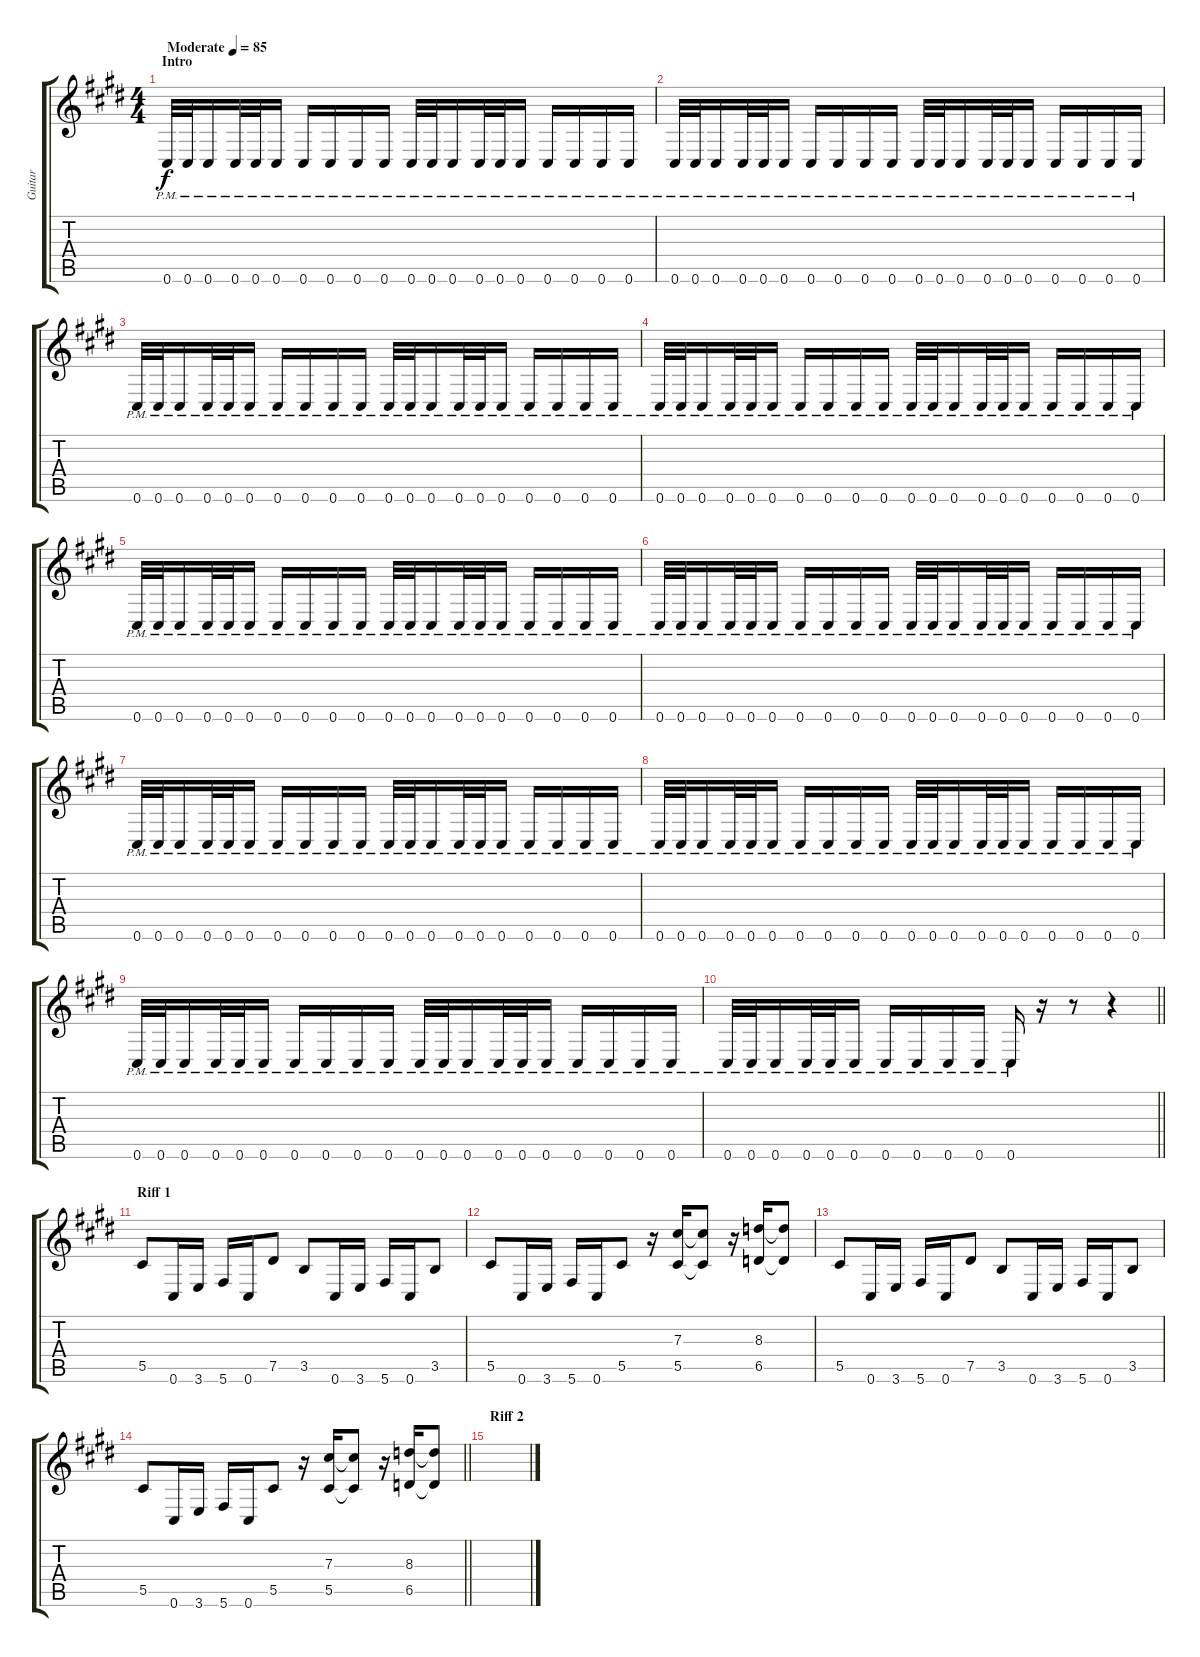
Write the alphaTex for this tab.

\track ("Guitar" "Guitar") {instrument distortionguitar}
\staff {score tabs}
\tuning (Eb4 Bb3 Gb3 Db3 Ab2 Db2) {hide}
\ts (4 4)
\section ("" "Intro")
\tempo (85 "Moderate")
\clef g2
\ks e
0.6{pm}.32{dy f instrument distortionguitar} 0.6{pm}.32 0.6{pm}.16 0.6{pm}.32 0.6{pm}.32 0.6{pm}.16 0.6{pm}.16 0.6{pm}.16 0.6{pm}.16 0.6{pm}.16 0.6{pm}.32 0.6{pm}.32 0.6{pm}.16 0.6{pm}.32 0.6{pm}.32 0.6{pm}.16 0.6{pm}.16 0.6{pm}.16 0.6{pm}.16 0.6{pm}.16 |
0.6{pm}.32 0.6{pm}.32 0.6{pm}.16 0.6{pm}.32 0.6{pm}.32 0.6{pm}.16 0.6{pm}.16 0.6{pm}.16 0.6{pm}.16 0.6{pm}.16 0.6{pm}.32 0.6{pm}.32 0.6{pm}.16 0.6{pm}.32 0.6{pm}.32 0.6{pm}.16 0.6{pm}.16 0.6{pm}.16 0.6{pm}.16 0.6{pm}.16 |
0.6{pm}.32 0.6{pm}.32 0.6{pm}.16 0.6{pm}.32 0.6{pm}.32 0.6{pm}.16 0.6{pm}.16 0.6{pm}.16 0.6{pm}.16 0.6{pm}.16 0.6{pm}.32 0.6{pm}.32 0.6{pm}.16 0.6{pm}.32 0.6{pm}.32 0.6{pm}.16 0.6{pm}.16 0.6{pm}.16 0.6{pm}.16 0.6{pm}.16 |
0.6{pm}.32 0.6{pm}.32 0.6{pm}.16 0.6{pm}.32 0.6{pm}.32 0.6{pm}.16 0.6{pm}.16 0.6{pm}.16 0.6{pm}.16 0.6{pm}.16 0.6{pm}.32 0.6{pm}.32 0.6{pm}.16 0.6{pm}.32 0.6{pm}.32 0.6{pm}.16 0.6{pm}.16 0.6{pm}.16 0.6{pm}.16 0.6{pm}.16 |
0.6{pm}.32 0.6{pm}.32 0.6{pm}.16 0.6{pm}.32 0.6{pm}.32 0.6{pm}.16 0.6{pm}.16 0.6{pm}.16 0.6{pm}.16 0.6{pm}.16 0.6{pm}.32 0.6{pm}.32 0.6{pm}.16 0.6{pm}.32 0.6{pm}.32 0.6{pm}.16 0.6{pm}.16 0.6{pm}.16 0.6{pm}.16 0.6{pm}.16 |
0.6{pm}.32 0.6{pm}.32 0.6{pm}.16 0.6{pm}.32 0.6{pm}.32 0.6{pm}.16 0.6{pm}.16 0.6{pm}.16 0.6{pm}.16 0.6{pm}.16 0.6{pm}.32 0.6{pm}.32 0.6{pm}.16 0.6{pm}.32 0.6{pm}.32 0.6{pm}.16 0.6{pm}.16 0.6{pm}.16 0.6{pm}.16 0.6{pm}.16 |
0.6{pm}.32 0.6{pm}.32 0.6{pm}.16 0.6{pm}.32 0.6{pm}.32 0.6{pm}.16 0.6{pm}.16 0.6{pm}.16 0.6{pm}.16 0.6{pm}.16 0.6{pm}.32 0.6{pm}.32 0.6{pm}.16 0.6{pm}.32 0.6{pm}.32 0.6{pm}.16 0.6{pm}.16 0.6{pm}.16 0.6{pm}.16 0.6{pm}.16 |
0.6{pm}.32 0.6{pm}.32 0.6{pm}.16 0.6{pm}.32 0.6{pm}.32 0.6{pm}.16 0.6{pm}.16 0.6{pm}.16 0.6{pm}.16 0.6{pm}.16 0.6{pm}.32 0.6{pm}.32 0.6{pm}.16 0.6{pm}.32 0.6{pm}.32 0.6{pm}.16 0.6{pm}.16 0.6{pm}.16 0.6{pm}.16 0.6{pm}.16 |
0.6{pm}.32 0.6{pm}.32 0.6{pm}.16 0.6{pm}.32 0.6{pm}.32 0.6{pm}.16 0.6{pm}.16 0.6{pm}.16 0.6{pm}.16 0.6{pm}.16 0.6{pm}.32 0.6{pm}.32 0.6{pm}.16 0.6{pm}.32 0.6{pm}.32 0.6{pm}.16 0.6{pm}.16 0.6{pm}.16 0.6{pm}.16 0.6{pm}.16 |
\barLineRight lightlight
0.6{pm}.32 0.6{pm}.32 0.6{pm}.16 0.6{pm}.32 0.6{pm}.32 0.6{pm}.16 0.6{pm}.16 0.6{pm}.16 0.6{pm}.16 0.6{pm}.16 0.6{pm}.16 r.16 r.8 r.4 |
\section ("" "Riff 1")
5.5.8 0.6.16 3.6.16 5.6.16 0.6.16 7.5.8 3.5.8 0.6.16 3.6.16 5.6.16 0.6.16 3.5.8 |
5.5.8 0.6.16 3.6.16 5.6.16 0.6.16 5.5.8 r.16 (7.3 5.5).16 (7.3{t} 5.5{t}).8 r.16 (8.3 6.5).16 (8.3{t} 6.5{t}).8 |
5.5.8 0.6.16 3.6.16 5.6.16 0.6.16 7.5.8 3.5.8 0.6.16 3.6.16 5.6.16 0.6.16 3.5.8 |
\barLineRight lightlight
5.5.8 0.6.16 3.6.16 5.6.16 0.6.16 5.5.8 r.16 (7.3 5.5).16 (7.3{t} 5.5{t}).8 r.16 (8.3 6.5).16 (8.3{t} 6.5{t}).8 |
\section ("" "Riff 2")
